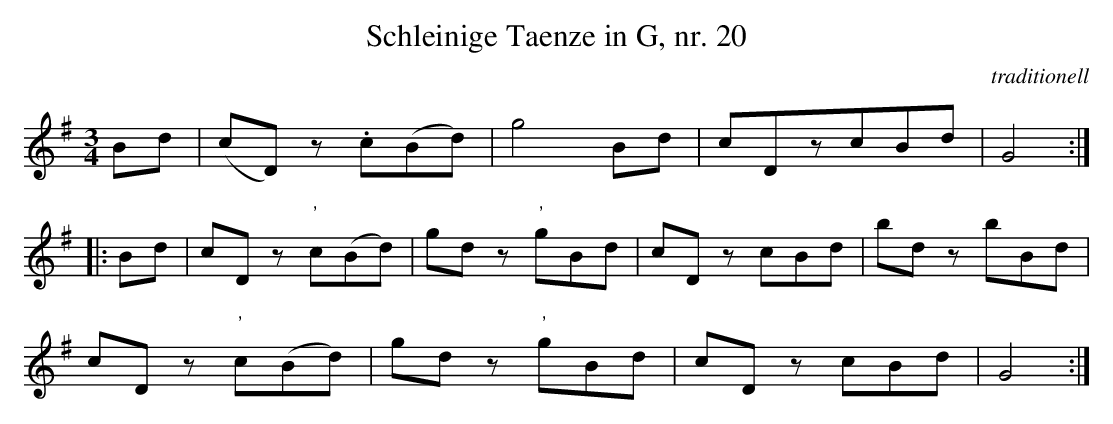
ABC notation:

X:1
T:Schleinige Taenze in G, nr. 20
C:traditionell
M:3/4
L:1/8
K:G
Bd |\
(cD) z.c(Bd) | g4Bd | cDzcBd | G4 :|
|:Bd |\
cDz "'"c(Bd) | gdz "'"gBd | cD zcBd | bd zbBd |
cDz "'"c(Bd) | gdz "'"gBd | cD zcBd | G4 :|
